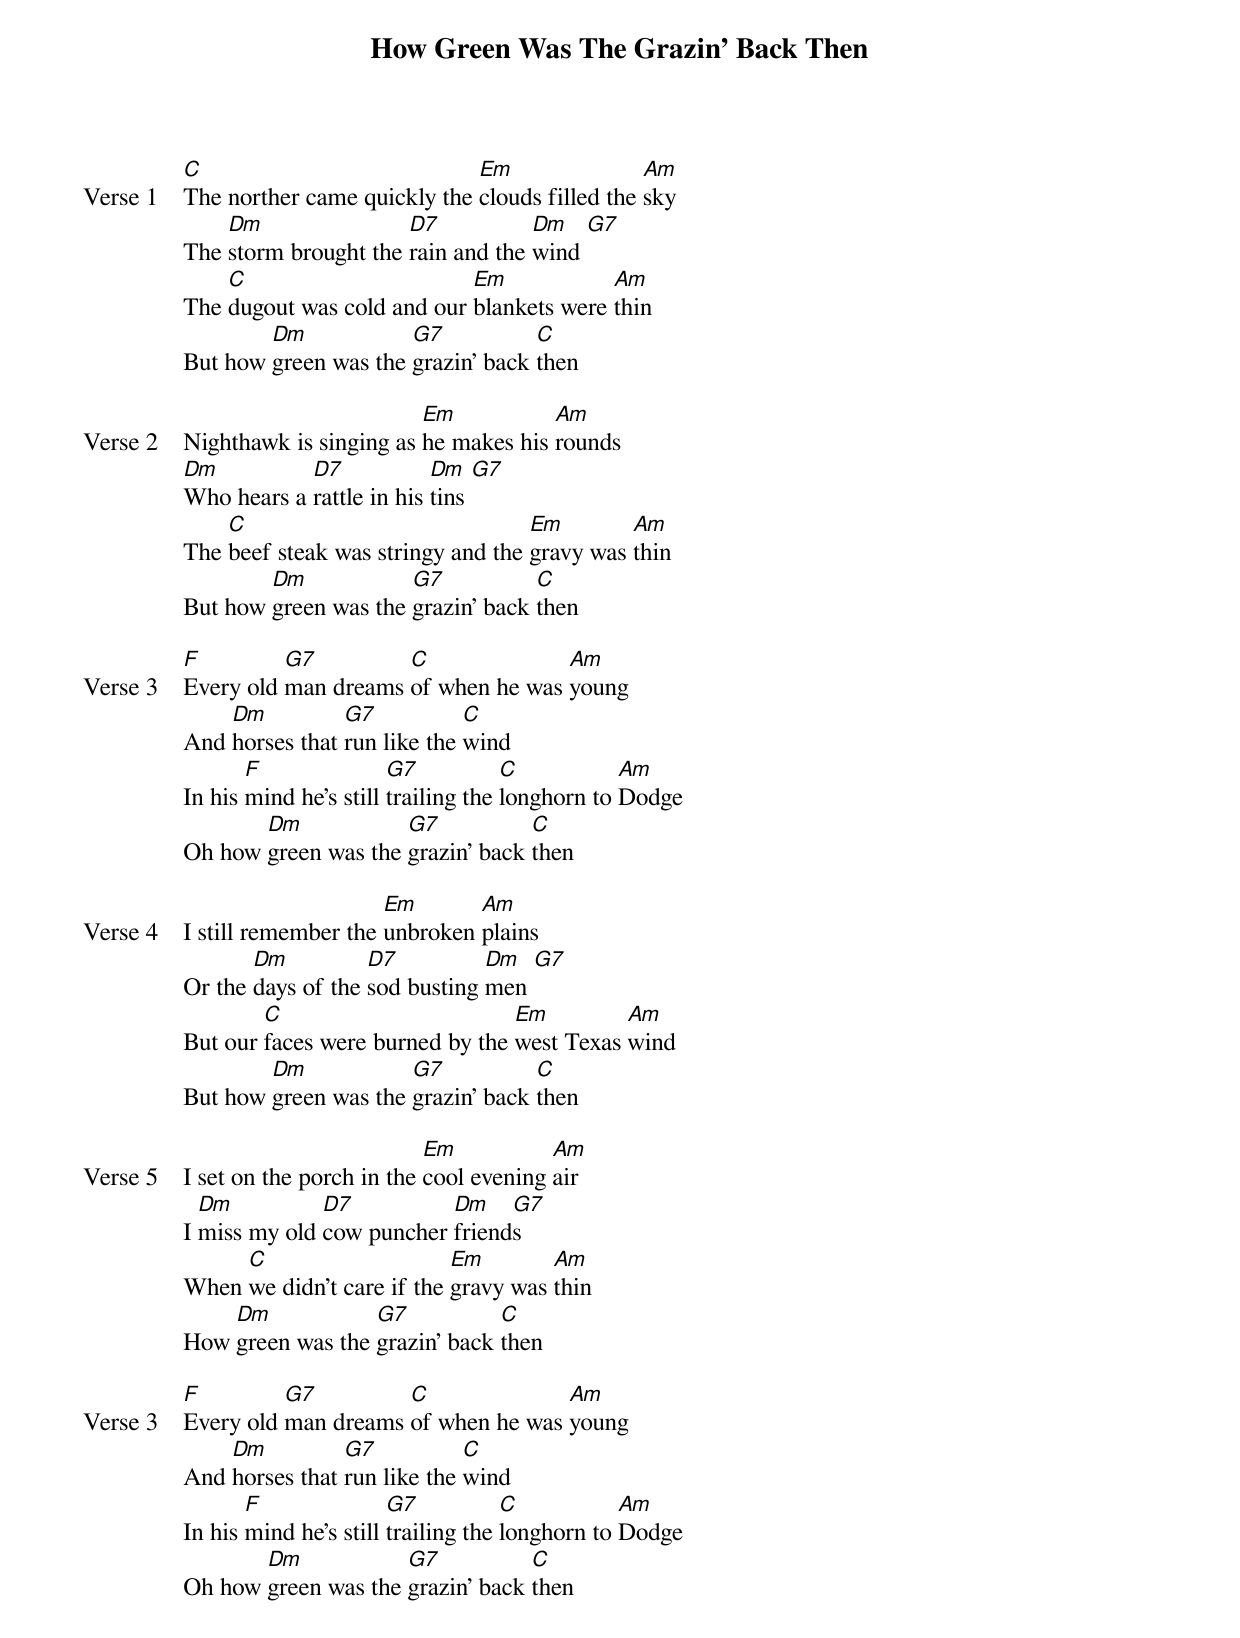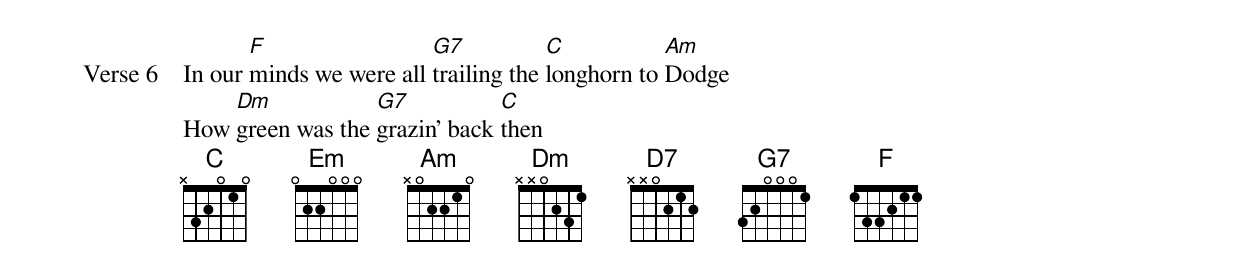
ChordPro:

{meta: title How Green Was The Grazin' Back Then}
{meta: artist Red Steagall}
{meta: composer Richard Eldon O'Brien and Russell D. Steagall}

{start_of_verse: Verse 1}
[C]The norther came quickly the [Em]clouds filled the [Am]sky
The [Dm]storm brought the [D7]rain and the [Dm]wind [G7]
The [C]dugout was cold and our [Em]blankets were [Am]thin
But how [Dm]green was the [G7]grazin' back [C]then
{end_of_verse}

{start_of_verse: Verse 2}
Nighthawk is singing as [Em]he makes his [Am]rounds
[Dm]Who hears a [D7]rattle in his [Dm]tins [G7]
The [C]beef steak was stringy and the [Em]gravy was [Am]thin
But how [Dm]green was the [G7]grazin' back [C]then
{end_of_verse}

{start_of_verse: Verse 3}
[F]Every old [G7]man dreams [C]of when he was [Am]young
And [Dm]horses that [G7]run like the [C]wind
In his [F]mind he's still [G7]trailing the [C]longhorn to [Am]Dodge
Oh how [Dm]green was the [G7]grazin' back [C]then
{end_of_verse}

{start_of_verse: Verse 4}
I still remember the [Em]unbroken [Am]plains
Or the [Dm]days of the [D7]sod busting [Dm]men [G7]
But our [C]faces were burned by the [Em]west Texas [Am]wind
But how [Dm]green was the [G7]grazin' back [C]then
{end_of_verse}

{start_of_verse: Verse 5}
I set on the porch in the [Em]cool evening [Am]air
I [Dm]miss my old [D7]cow puncher [Dm]friend[G7]s
When [C]we didn't care if the [Em]gravy was [Am]thin
How [Dm]green was the [G7]grazin' back [C]then
{end_of_verse}

{start_of_verse: Verse 3}
[F]Every old [G7]man dreams [C]of when he was [Am]young
And [Dm]horses that [G7]run like the [C]wind
In his [F]mind he's still [G7]trailing the [C]longhorn to [Am]Dodge
Oh how [Dm]green was the [G7]grazin' back [C]then
{end_of_verse}

{start_of_verse: Verse 6}
In our [F]minds we were all [G7]trailing the [C]longhorn to [Am]Dodge
How [Dm]green was the [G7]grazin' back [C]then
{end_of_verse}
